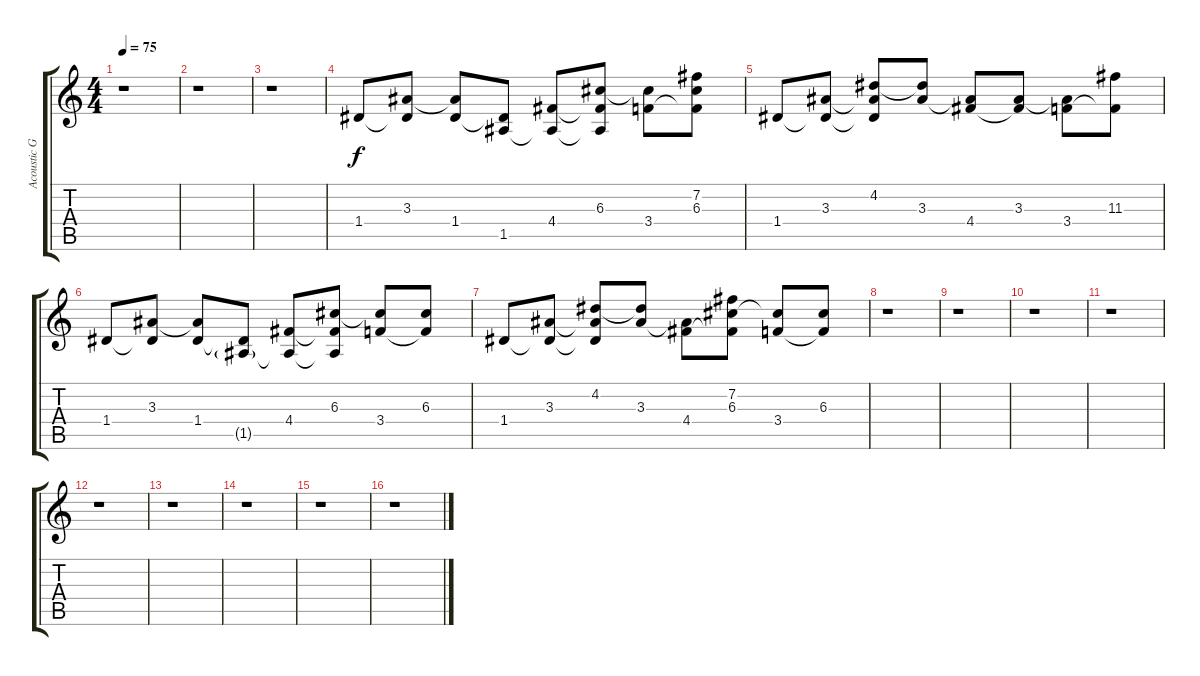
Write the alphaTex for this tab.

\track ("Acoustic Guitar" "Acoustic G") {instrument acousticguitarsteel}
\staff {score tabs}
\tuning (E4 B3 G3 D3 A2 D2) {hide}
\ts (4 4)
\tempo 75
\clef g2
\ks c
r.1{dy f} |
r.1 |
r.1 |
1.4.8 (3.3 1.4{t}).8 (3.3{t} 1.4).8 (1.4{t} 1.5).8 (4.4 1.5{t}).8 (6.3 4.4{t} 1.5{t}).8 (6.3{t} 3.4).8 (7.2 6.3 3.4{t}).8 |
1.4.8 (3.3 1.4{t}).8 (4.2 3.3{t} 1.4{t}).8 (4.2{t} 3.3).8 (3.3{t} 4.4).8 (3.3 4.4{t}).8 (3.3{t} 3.4).8 (11.3 3.4{t}).8 |
1.4.8 (3.3 1.4{t}).8 (3.3{t} 1.4).8 (1.4{t} 1.5{g}).8 (4.4 1.5{t}).8 (6.3 4.4{t} 1.5{t}).8 (6.3{t} 3.4).8 (6.3 3.4{t}).8 |
1.4.8 (3.3 1.4{t}).8 (4.2 3.3{t} 1.4{t}).8 (4.2{t} 3.3).8 (3.3{t} 4.4).8 (7.2 6.3 4.4{t}).8 (6.3{t} 3.4).8 (6.3 3.4{t}).8 |
r.1 |
r.1 |
r.1 |
r.1 |
r.1 |
r.1 |
r.1 |
r.1 |
r.1
